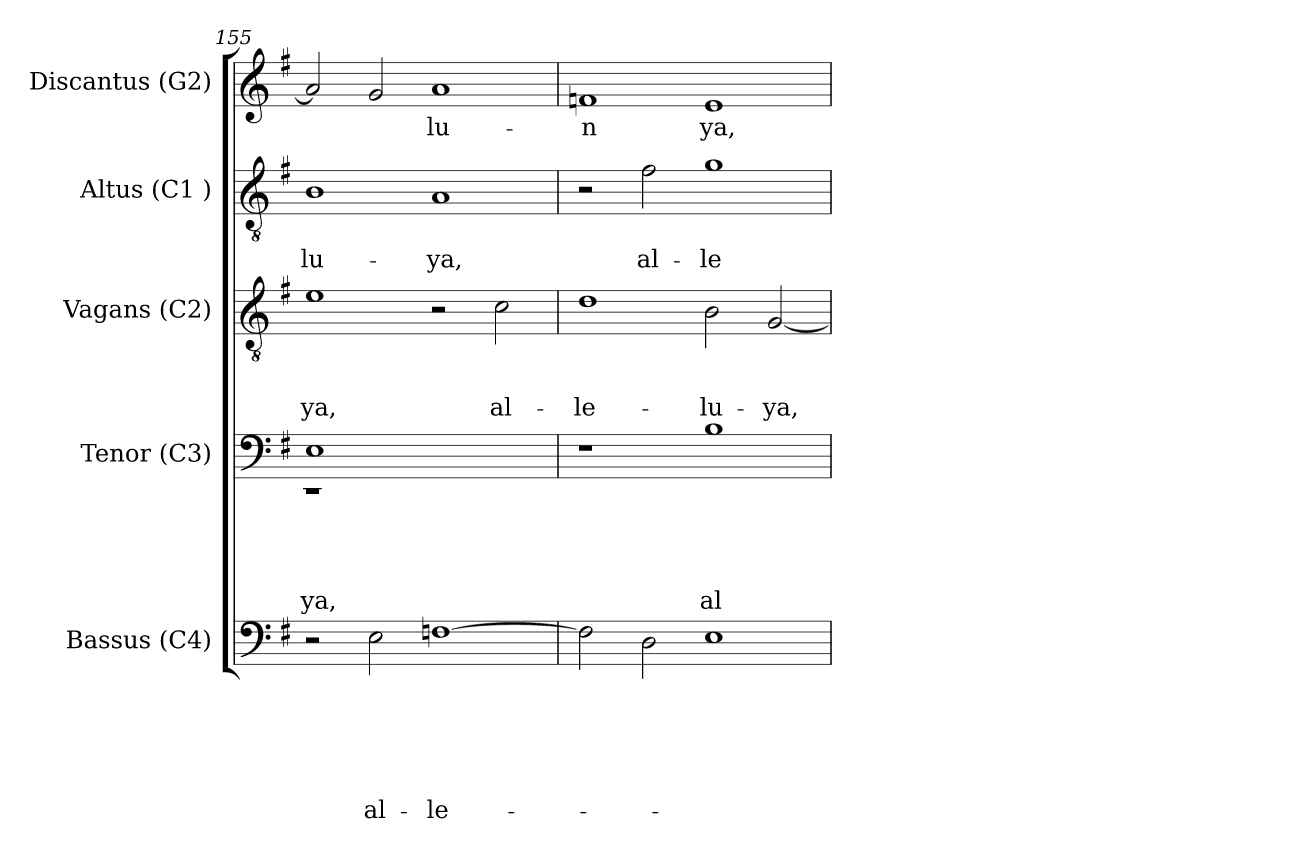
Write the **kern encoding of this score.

**kern	**text	**text	**text	**text	**text	**text	**kern	**text	**text	**text	**text	**text	**kern	**text	**text	**text	**kern	**text	**text	**kern	**text
*part5	*part5	*part5	*part5	*part5	*part5	*part5	*part4	*part4	*part4	*part4	*part4	*part4	*part3	*part3	*part3	*part3	*part2	*part2	*part2	*part1	*part1
*staff5	*staff5	*staff5	*staff5	*staff5	*staff5	*staff5	*staff4	*staff4	*staff4	*staff4	*staff4	*staff4	*staff3	*staff3	*staff3	*staff3	*staff2	*staff2	*staff2	*staff1	*staff1
*I"Bassus (C4)	*	*	*	*	*	*	*I"Tenor (C3)	*	*	*	*	*	*I"Vagans (C2)	*	*	*	*I"Altus (C1 )	*	*	*I"Discantus (G2)	*
*I'B.	*	*	*	*	*	*	*I'T.	*	*	*	*	*	*I'V.	*	*	*	*I'A.	*	*	*I'D.	*
*clefF4	*	*	*	*	*	*	*clefF4	*	*	*	*	*	*clefGv2	*	*	*	*clefGv2	*	*	*clefG2	*
*k[f#]	*	*	*	*	*	*	*k[f#]	*	*	*	*	*	*k[f#]	*	*	*	*k[f#]	*	*	*k[f#]	*
*G:	*	*	*	*	*	*	*G:	*	*	*	*	*	*G:	*	*	*	*G:	*	*	*G:	*
=155	=155	=155	=155	=155	=155	=155	=155	=155	=155	=155	=155	=155	=155	=155	=155	=155	=155	=155	=155	=155	=155
*	*	*	*	*	*	*	*^	*	*	*	*	*	*	*	*	*	*	*	*	*	*
!	!	!	!	!	!	!	!	!LO:N:vis=1	!	!	!	!	!LO:LY:b	!	!	!	!LO:LY:b	!	!	!LO:LY:b	!	!
2r	.	.	.	.	.	.	1E	0rEE	.	.	.	.	-ya,	1e	.	.	-ya,	1B	.	-lu-	2a/]	.
!	!	!	!	!	!	!LO:LY:b	!	!	!	!	!	!	!	!	!	!	!	!	!	!	!	!
2E\	.	.	.	.	.	al-	.	.	.	.	.	.	.	.	.	.	.	.	.	.	2g/	.
!	!	!	!	!	!	!LO:LY:b	!	!	!	!	!	!	!	!	!	!	!	!	!	!LO:LY:b	!	!LO:LY:b
[<1F	.	.	.	.	.	-le-	1ryy	.	.	.	.	.	.	2r	.	.	.	1A	.	-ya,	1a	-lu-
!	!	!	!	!	!	!	!	!	!	!	!	!	!	!	!	!	!LO:LY:b	!	!	!	!	!
.	.	.	.	.	.	.	.	.	.	.	.	.	.	2c\	.	.	al-	.	.	.	.	.
*	*	*	*	*	*	*	*v	*v	*	*	*	*	*	*	*	*	*	*	*	*	*	*
!!LO:LB:g=z
=156	=156	=156	=156	=156	=156	=156	=156	=156	=156	=156	=156	=156	=156	=156	=156	=156	=156	=156	=156	=156	=156
!	!	!	!	!	!	!	!	!	!	!	!	!	!	!	!	!LO:LY:b	!	!	!	!	!LO:LY:b
2F\]	.	.	.	.	.	.	1r	.	.	.	.	.	1d	.	.	-le-	2r	.	.	1f	-n
!	!	!	!	!	!	!	!	!	!	!	!	!	!	!	!	!	!	!	!LO:LY:b	!	!
2D\	.	.	.	.	.	.	.	.	.	.	.	.	.	.	.	.	2f#\	.	al-	.	.
!	!	!	!	!	!	!	!	!	!	!	!	!LO:LY:b	!	!	!	!LO:LY:b	!	!	!LO:LY:b	!	!LO:LY:b
1E	.	.	.	.	.	.	1B	.	.	.	.	al-	2B\	.	.	-lu-	1g	.	-le-	1e	ya,
!	!	!	!	!	!	!	!	!	!	!	!	!	!	!	!	!LO:LY:b	!	!	!	!	!
.	.	.	.	.	.	.	.	.	.	.	.	.	[<2G/	.	.	-ya,	.	.	.	.	.
=	=	=	=	=	=	=	=	=	=	=	=	=	=	=	=	=	=	=	=	=	=
*-	*-	*-	*-	*-	*-	*-	*-	*-	*-	*-	*-	*-	*-	*-	*-	*-	*-	*-	*-	*-	*-
